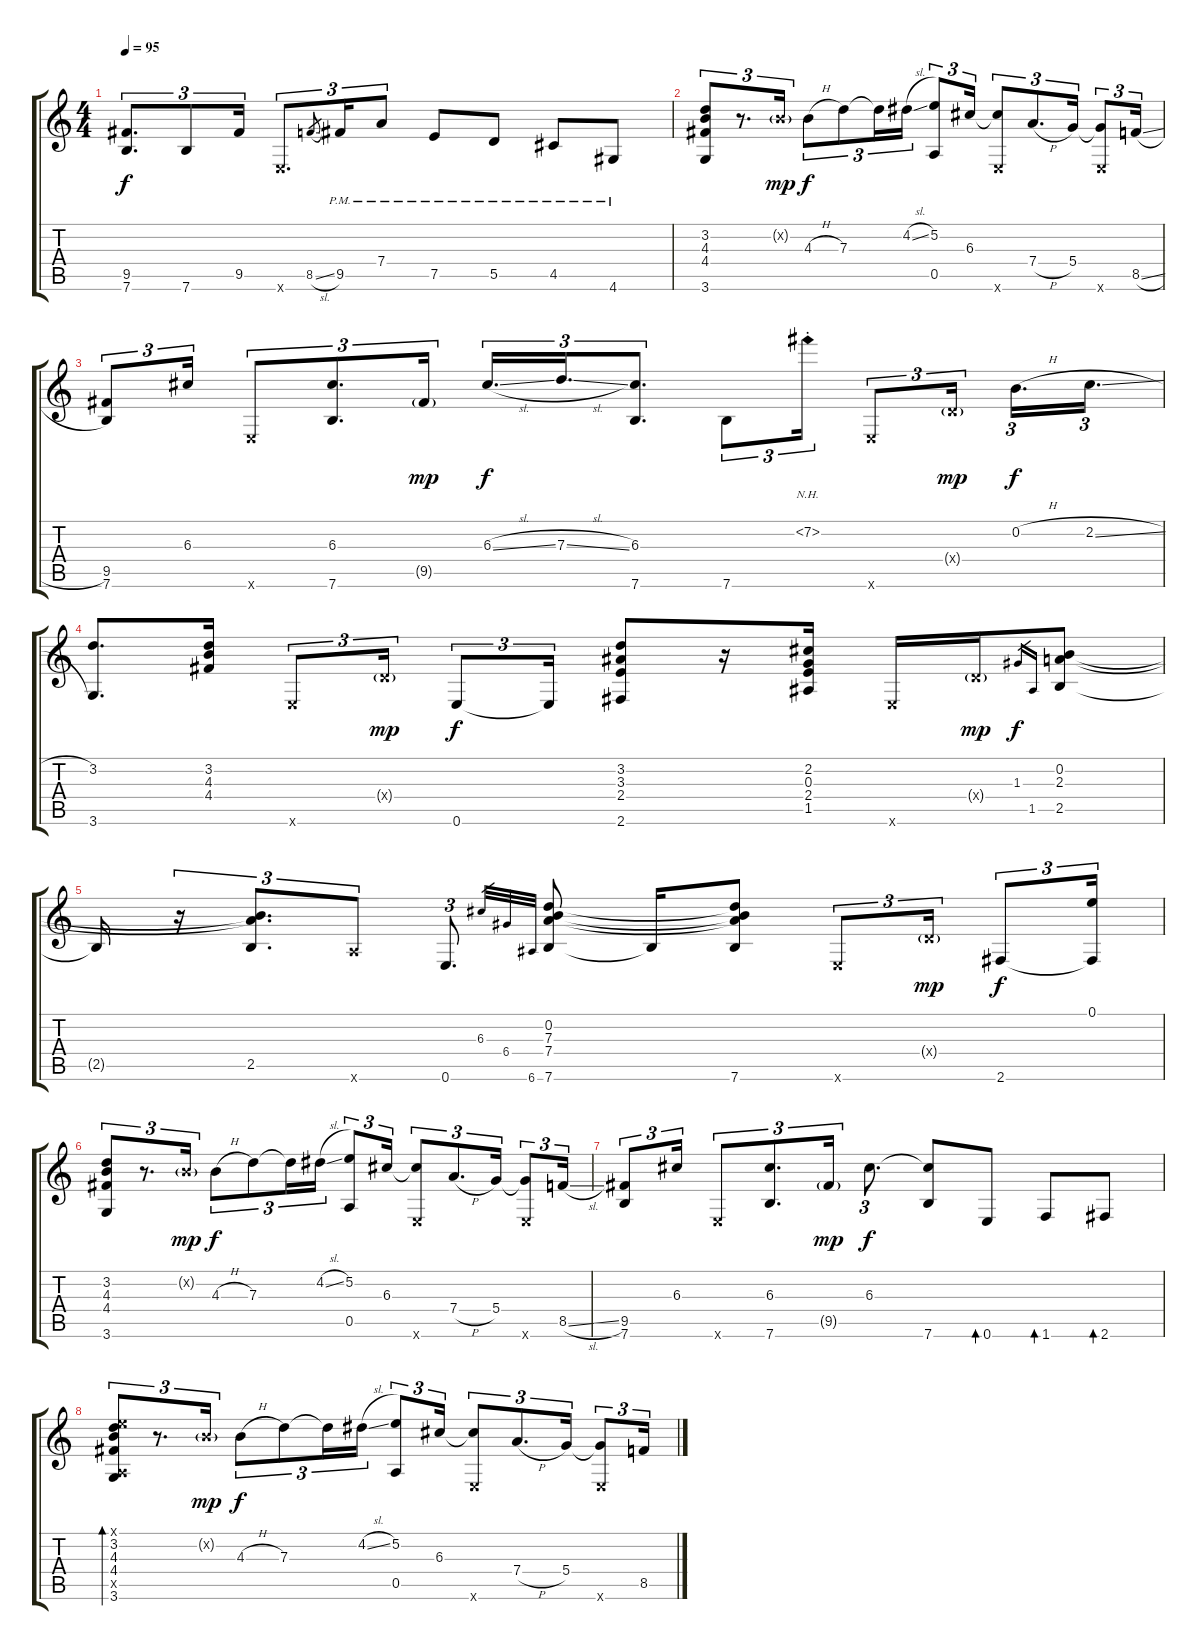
\track "" {instrument acousticguitarsteel}
\staff {score tabs}
\tuning (E4 B3 G3 D3 A2 E2) {hide}
\ts (4 4)
\tempo 95
\clef g2
\ks c
(9.5 7.6).8{d tu (3 2) dy f} 7.6.8{tu (3 2)} 9.5.16{tu (3 2)} 0.6{x}.8{d tu (3 2)} 8.5{sl}.8{gr} 9.5{pm}.16{tu (3 2)} 7.4{pm}.8{tu (3 2)} 7.5{pm}.8 5.5{pm}.8 4.5{pm}.8 4.6{pm}.8 |
(3.2 4.3 4.4 3.6).8{tu (3 2)} r.8{d tu (3 2)} 0.2{g x}.16{tu (3 2) dy mp} 4.3{h}.8{tu (3 2) dy f} 7.3.8{tu (3 2)} 7.3{t}.16{tu (3 2)} 4.2{sl}.16{tu (3 2)} (5.2 0.5).8{tu (3 2)} 6.3.16{tu (3 2)} (6.3{t} 0.6{x}).8{tu (3 2)} 7.4{h}.8{d tu (3 2)} 5.4.16{tu (3 2)} (5.4{t} 0.6{x}).8{tu (3 2)} 8.5{sl}.16{tu (3 2)} |
(9.5 7.6).8{tu (3 2)} 6.3.16{tu (3 2)} 0.6{x}.8{tu (3 2)} (6.3 7.6).8{d tu (3 2)} 9.5{g}.16{tu (3 2) dy mp} 6.3{sl}.16{d tu (3 2) dy f} 7.3{sl}.16{d tu (3 2)} (6.3 7.6).8{d tu (3 2)} 7.6.8{tu (3 2)} 7.2{nh st}.16{tu (3 2)} 0.6{x}.8{tu (3 2)} 0.4{g x}.16{tu (3 2) dy mp beam splitsecondary} 0.2{h}.16{d tu (3 2) dy f} 2.2{sl}.16{d tu (3 2)} |
(3.2 3.6).8{d} (3.2 4.3 4.4).16 0.6{x}.8{tu (3 2)} 0.4{g x}.16{tu (3 2) dy mp} 0.6.8{tu (3 2) dy f} 0.6{t}.16{tu (3 2)} (3.2 3.3 2.4 2.6).8 r.16 (2.2 0.3 2.4 1.5).16 0.6{x}.16 0.4{g x}.16{dy mp} 1.3.16{gr dy f} 1.5.16{gr} (0.2 2.3 2.5).8 |
2.5{t}.16 r.16{tu (3 2)} (0.2{t} 2.3{t} 2.5).8{d tu (3 2)} 5.6{x}.8{tu (3 2)} 0.6.8{d tu (3 2)} 6.3.32{gr} 6.4.32{gr} 6.6.32{gr} (0.2 7.3 7.4 7.6).8 7.6{t}.16 (0.2{t} 7.3{t} 7.4{t} 7.6).8 0.6{x}.8{tu (3 2)} 0.4{g x}.16{tu (3 2) dy mp} 2.6.8{tu (3 2) dy f} (0.1 2.6{t}).16{tu (3 2)} |
(3.2 4.3 4.4 3.6).8{tu (3 2)} r.8{d tu (3 2)} 0.2{g x}.16{tu (3 2) dy mp} 4.3{h}.8{tu (3 2) dy f} 7.3.8{tu (3 2)} 7.3{t}.16{tu (3 2)} 4.2{sl}.16{tu (3 2)} (5.2 0.5).8{tu (3 2)} 6.3.16{tu (3 2)} (6.3{t} 0.6{x}).8{tu (3 2)} 7.4{h}.8{d tu (3 2)} 5.4.16{tu (3 2)} (5.4{t} 0.6{x}).8{tu (3 2)} 8.5{sl}.16{tu (3 2)} |
(9.5 7.6).8{tu (3 2)} 6.3.16{tu (3 2)} 0.6{x}.8{tu (3 2)} (6.3 7.6).8{d tu (3 2)} 9.5{g}.16{tu (3 2) dy mp} 6.3.8{d tu (3 2) dy f} (6.3{t} 7.6).8 0.6.8{bd 60} 1.6.8{bd 60} 2.6.8{bd 60} |
(0.1{x} 3.2 4.3 4.4 0.5{x} 3.6).8{tu (3 2) bd 240} r.8{d tu (3 2)} 0.2{g x}.16{tu (3 2) dy mp} 4.3{h}.8{tu (3 2) dy f} 7.3.8{tu (3 2)} 7.3{t}.16{tu (3 2)} 4.2{sl}.16{tu (3 2)} (5.2 0.5).8{tu (3 2)} 6.3.16{tu (3 2)} (6.3{t} 0.6{x}).8{tu (3 2)} 7.4{h}.8{d tu (3 2)} 5.4.16{tu (3 2)} (5.4{t} 0.6{x}).8{tu (3 2)} 8.5{sl}.16{tu (3 2)}
